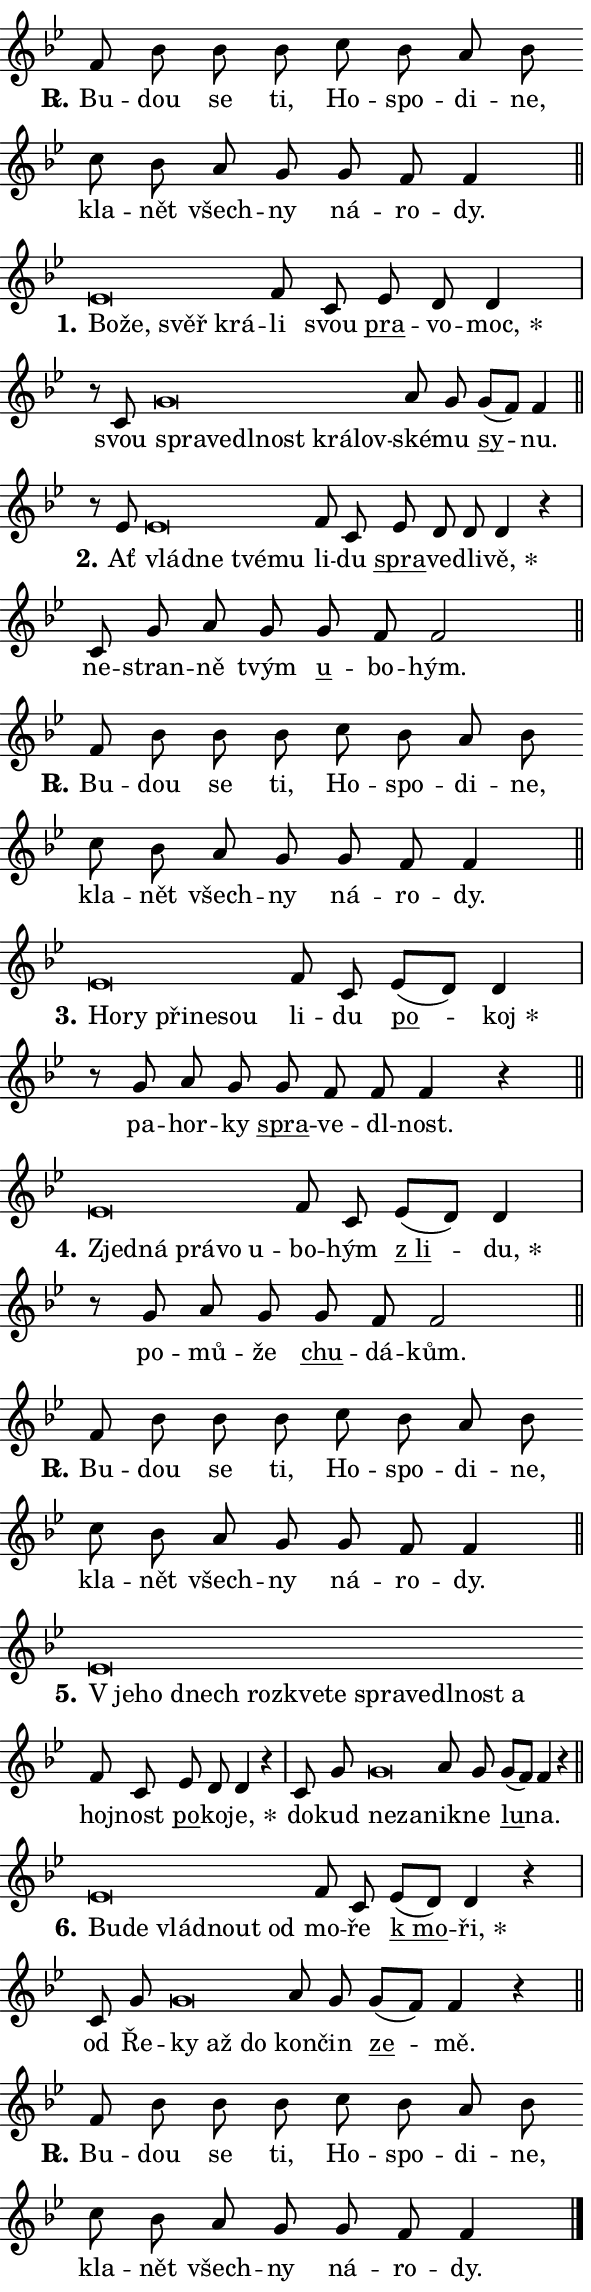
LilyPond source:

\version "2.24.0"
\header { tagline = "" }
\paper {
  indent = 0\cm
  top-margin = 0\cm
  right-margin = 0.13\cm % to fit lyric hyphens
  bottom-margin = 0\cm
  left-margin = 0\cm
  paper-width = 10\cm
  page-breaking = #ly:one-page-breaking
  system-system-spacing.basic-distance = #11
  score-system-spacing.basic-distance = #11
  ragged-last = ##f
}


%% Author: Thomas Morley
%% https://lists.gnu.org/archive/html/lilypond-user/2020-05/msg00002.html
#(define (line-position grob)
"Returns position of @var[grob} in current system:
   @code{'start}, if at first time-step
   @code{'end}, if at last time-step
   @code{'middle} otherwise
"
  (let* ((col (ly:item-get-column grob))
         (ln (ly:grob-object col 'left-neighbor))
         (rn (ly:grob-object col 'right-neighbor))
         (col-to-check-left (if (ly:grob? ln) ln col))
         (col-to-check-right (if (ly:grob? rn) rn col))
         (break-dir-left
           (and
             (ly:grob-property col-to-check-left 'non-musical #f)
             (ly:item-break-dir col-to-check-left)))
         (break-dir-right
           (and
             (ly:grob-property col-to-check-right 'non-musical #f)
             (ly:item-break-dir col-to-check-right))))
        (cond ((eqv? 1 break-dir-left) 'start)
              ((eqv? -1 break-dir-right) 'end)
              (else 'middle))))

#(define (tranparent-at-line-position vctor)
  (lambda (grob)
  "Relying on @code{line-position} select the relevant enry from @var{vctor}.
Used to determine transparency,"
    (case (line-position grob)
      ((end) (not (vector-ref vctor 0)))
      ((middle) (not (vector-ref vctor 1)))
      ((start) (not (vector-ref vctor 2))))))

noteHeadBreakVisibility =
#(define-music-function (break-visibility)(vector?)
"Makes @code{NoteHead}s transparent relying on @var{break-visibility}"
#{
  \override NoteHead.transparent =
    #(tranparent-at-line-position break-visibility)
#})

#(define delete-ledgers-for-transparent-note-heads
  (lambda (grob)
    "Reads whether a @code{NoteHead} is transparent.
If so this @code{NoteHead} is removed from @code{'note-heads} from
@var{grob}, which is supposed to be @code{LedgerLineSpanner}.
As a result ledgers are not printed for this @code{NoteHead}"
    (let* ((nhds-array (ly:grob-object grob 'note-heads))
           (nhds-list
             (if (ly:grob-array? nhds-array)
                 (ly:grob-array->list nhds-array)
                 '()))
           ;; Relies on the transparent-property being done before
           ;; Staff.LedgerLineSpanner.after-line-breaking is executed.
           ;; This is fragile ...
           (to-keep
             (remove
               (lambda (nhd)
                 (ly:grob-property nhd 'transparent #f))
               nhds-list)))
      ;; TODO find a better method to iterate over grob-arrays, similiar
      ;; to filter/remove etc for lists
      ;; For now rebuilt from scratch
      (set! (ly:grob-object grob 'note-heads)  '())
      (for-each
        (lambda (nhd)
          (ly:pointer-group-interface::add-grob grob 'note-heads nhd))
        to-keep))))

squashNotes = {
  \override NoteHead.X-extent = #'(-0.2 . 0.2)
  \override NoteHead.Y-extent = #'(-0.75 . 0)
  \override NoteHead.stencil =
    #(lambda (grob)
       (let ((pos (ly:grob-property grob 'staff-position)))
         (begin
           (if (< pos -7) (display "ERROR: Lower brevis then expected\n") (display ""))
           (if (<= pos -6) ly:text-interface::print ly:note-head::print))))
}
unSquashNotes = {
  \revert NoteHead.X-extent
  \revert NoteHead.Y-extent
  \revert NoteHead.stencil
}

hideNotes = \noteHeadBreakVisibility #begin-of-line-visible
unHideNotes = \noteHeadBreakVisibility #all-visible

% work-around for resetting accidentals
% https://lilypond.org/doc/v2.23/Documentation/notation/displaying-rhythms#unmetered-music
cadenzaMeasure = {
  \cadenzaOff
  \partial 1024 s1024
  \cadenzaOn
}

#(define-markup-command (accent layout props text) (markup?)
  "Underline accented syllable"
  (interpret-markup layout props
    #{\markup \override #'(offset . 4.3) \underline { #text }#}))

responsum = \markup \concat {
  "R" \hspace #-1.05 \path #0.1 #'((moveto 0 0.07) (lineto 0.9 0.8)) \hspace #0.05 "."
}

spaceSize = #0.6828661417322834 % exact space size for TeX Gyre Schola

\layout {
  \context {
    \Staff
    \remove "Time_signature_engraver"
    \override LedgerLineSpanner.after-line-breaking = #delete-ledgers-for-transparent-note-heads
  }
  \context {
    \Lyrics {
      \override LyricSpace.minimum-distance = \spaceSize
      \override LyricText.font-name = #"TeX Gyre Schola"
      \override LyricText.font-size = 1
      \override StanzaNumber.font-name = #"TeX Gyre Schola Bold"
      \override StanzaNumber.font-size = 1
    }
  }
  \context {
    \Score 
    \override NoteHead.text =
      #(lambda (grob) 
        (let ((pos (ly:grob-property grob 'staff-position)))
          #{\markup {
            \combine
              \halign #-0.55 \raise #(if (= pos -6) 0 0.5) \override #'(thickness . 2) \draw-line #'(3.2 . 0)
              \musicglyph "noteheads.sM1"
          }#}))
  }
}

% magnetic-lyrics.ily
%
%   written by
%     Jean Abou Samra <jean@abou-samra.fr>
%     Werner Lemberg <wl@gnu.org>
%
%   adapted by
%     Jiri Hon <jiri.hon@gmail.com>
%
% Version 2022-Apr-15

% https://www.mail-archive.com/lilypond-user@gnu.org/msg149350.html

#(define (Left_hyphen_pointer_engraver context)
   "Collect syllable-hyphen-syllable occurrences in lyrics and store
them in properties.  This engraver only looks to the left.  For
example, if the lyrics input is @code{foo -- bar}, it does the
following.

@itemize @bullet
@item
Set the @code{text} property of the @code{LyricHyphen} grob between
@q{foo} and @q{bar} to @code{foo}.

@item
Set the @code{left-hyphen} property of the @code{LyricText} grob with
text @q{foo} to the @code{LyricHyphen} grob between @q{foo} and
@q{bar}.
@end itemize

Use this auxiliary engraver in combination with the
@code{lyric-@/text::@/apply-@/magnetic-@/offset!} hook."
   (let ((hyphen #f)
         (text #f))
     (make-engraver
      (acknowledgers
       ((lyric-syllable-interface engraver grob source-engraver)
        (set! text grob)))
      (end-acknowledgers
       ((lyric-hyphen-interface engraver grob source-engraver)
        ;(when (not (grob::has-interface grob 'lyric-space-interface))
          (set! hyphen grob)));)
      ((stop-translation-timestep engraver)
       (when (and text hyphen)
         (ly:grob-set-object! text 'left-hyphen hyphen))
       (set! text #f)
       (set! hyphen #f)))))

#(define (lyric-text::apply-magnetic-offset! grob)
   "If the space between two syllables is less than the value in
property @code{LyricText@/.details@/.squash-threshold}, move the right
syllable to the left so that it gets concatenated with the left
syllable.

Use this function as a hook for
@code{LyricText@/.after-@/line-@/breaking} if the
@code{Left_@/hyphen_@/pointer_@/engraver} is active."
   (let ((hyphen (ly:grob-object grob 'left-hyphen #f)))
     (when hyphen
       (let ((left-text (ly:spanner-bound hyphen LEFT)))
         (when (grob::has-interface left-text 'lyric-syllable-interface)
           (let* ((common (ly:grob-common-refpoint grob left-text X))
                  (this-x-ext (ly:grob-extent grob common X))
                  (left-x-ext
                   (begin
                     ;; Trigger magnetism for left-text.
                     (ly:grob-property left-text 'after-line-breaking)
                     (ly:grob-extent left-text common X)))
                  ;; `delta` is the gap width between two syllables.
                  (delta (- (interval-start this-x-ext)
                            (interval-end left-x-ext)))
                  (details (ly:grob-property grob 'details))
                  (threshold (assoc-get 'squash-threshold details 0.2)))
             (when (< delta threshold)
               (let* (;; We have to manipulate the input text so that
                      ;; ligatures crossing syllable boundaries are not
                      ;; disabled.  For languages based on the Latin
                      ;; script this is essentially a beautification.
                      ;; However, for non-Western scripts it can be a
                      ;; necessity.
                      (lt (ly:grob-property left-text 'text))
                      (rt (ly:grob-property grob 'text))
                      (is-space (grob::has-interface hyphen 'lyric-space-interface))
                      (space (if is-space " " ""))
                      (extra-delta (if is-space spaceSize 0))
                      ;; Append new syllable.
                      (ltrt-space (if (and (string? lt) (string? rt))
                                (string-append lt space rt)
                                (make-concat-markup (list lt space rt))))
                      ;; Right-align `ltrt` to the right side.
                      (ltrt-space-markup (grob-interpret-markup
                               grob
                               (make-translate-markup
                                (cons (interval-length this-x-ext) 0)
                                (make-right-align-markup ltrt-space)))))
                 (begin
                   ;; Don't print `left-text`.
                   (ly:grob-set-property! left-text 'stencil #f)
                   ;; Set text and stencil (which holds all collected
                   ;; syllables so far) and shift it to the left.
                   (ly:grob-set-property! grob 'text ltrt-space)
                   (ly:grob-set-property! grob 'stencil ltrt-space-markup)
                   (ly:grob-translate-axis! grob (- (- delta extra-delta)) X))))))))))


#(define (lyric-hyphen::displace-bounds-first grob)
   ;; Make very sure this callback isn't triggered too early.
   (let ((left (ly:spanner-bound grob LEFT))
         (right (ly:spanner-bound grob RIGHT)))
     (ly:grob-property left 'after-line-breaking)
     (ly:grob-property right 'after-line-breaking)
     (ly:lyric-hyphen::print grob)))

squashThreshold = #0.4

\layout {
  \context {
    \Lyrics
    \consists #Left_hyphen_pointer_engraver
    \override LyricText.after-line-breaking =
      #lyric-text::apply-magnetic-offset!
    \override LyricHyphen.stencil = #lyric-hyphen::displace-bounds-first
    \override LyricText.details.squash-threshold = \squashThreshold
    \override LyricHyphen.minimum-distance = 0
    \override LyricHyphen.minimum-length = \squashThreshold
  }
}

squashText = \override LyricText.details.squash-threshold = 9999
unSquashText = \override LyricText.details.squash-threshold = \squashThreshold

leftText = \override LyricText.self-alignment-X = #LEFT
unLeftText = \revert LyricText.self-alignment-X

starOffset = #(lambda (grob) 
                (let ((x_offset (ly:self-alignment-interface::aligned-on-x-parent grob)))
                  (if (= x_offset 0) 0 (+ x_offset 1.2))))

star = #(define-music-function (syllable)(string?)
"Append star separator at the end of a syllable"
#{
  \once \override LyricText.X-offset = #starOffset
  \lyricmode { \markup {
    #syllable
    \override #'((font-name . "TeX Gyre Schola Bold")) \hspace #0.2 \lower #0.65 \larger "*"
  } }
#})

starAccent = #(define-music-function (syllable)(string?)
"Append star separator at the end of a syllable and make accent"
#{
  \once \override LyricText.X-offset = #starOffset
  \lyricmode { \markup {
    \accent #syllable
    \override #'((font-name . "TeX Gyre Schola Bold")) \hspace #0.2 \lower #0.65 \larger "*"
  } }
#})

breath = #(define-music-function (syllable)(string?)
"Append breathing indicator at the end of a syllable"
#{
  \lyricmode { \markup { #syllable "+" } }
#})

optionalBreath = #(define-music-function (syllable)(string?)
"Append optional breathing indicator at the end of a syllable"
#{
  \lyricmode { \markup { #syllable "(+)" } }
#})


\score {
    <<
        \new Voice = "melody" { \cadenzaOn \key bes \major \relative { f'8 bes bes bes \bar "" c bes a bes \bar "" c bes a g \bar "" g f f4 \cadenzaMeasure \bar "||" \break } }
        \new Lyrics \lyricsto "melody" { \lyricmode { \set stanza = \responsum
Bu -- dou se ti, Ho -- spo -- di -- ne, kla -- nět všech -- ny ná -- ro -- dy. } }
    >>
    \layout {}
}

\score {
    <<
        \new Voice = "melody" { \cadenzaOn \key bes \major \relative { \squashNotes es'\breve*1/16 \hideNotes \breve*1/16 \bar "" \breve*1/16 \breve*1/16 \bar "" \unHideNotes \unSquashNotes f8 c \bar "" es d d4 \cadenzaMeasure \bar "|" r8 c \squashNotes g'\breve*1/16 \hideNotes \breve*1/16 \bar "" \breve*1/16 \bar "" \breve*1/16 \bar "" \breve*1/16 \breve*1/16 \bar "" \unHideNotes \unSquashNotes a8 g \bar "" g[( f)] f4 \cadenzaMeasure \bar "||" \break } }
        \new Lyrics \lyricsto "melody" { \lyricmode { \set stanza = "1."
\leftText Bo -- \squashText že, svěř krá -- \unLeftText \unSquashText li svou \markup \accent pra -- vo -- \star moc, svou \leftText spra -- \squashText ve -- dl -- nost krá -- lov -- \unLeftText \unSquashText ské -- mu \markup \accent sy -- nu. } }
    >>
    \layout {}
}

\score {
    <<
        \new Voice = "melody" { \cadenzaOn \key bes \major \relative { r8 es'8 \squashNotes es\breve*1/16 \hideNotes \breve*1/16 \bar "" \breve*1/16 \breve*1/16 \bar "" \unHideNotes \unSquashNotes f8 c \bar "" es d d d4 r \cadenzaMeasure \bar "|" c8 g' a g \bar "" g f f2 \cadenzaMeasure \bar "||" \break } }
        \new Lyrics \lyricsto "melody" { \lyricmode { \set stanza = "2."
Ať \leftText vlád -- \squashText ne tvé -- mu \unLeftText \unSquashText li -- du \markup \accent spra -- ve -- dli -- \star vě, ne -- stran -- ně tvým \markup \accent u -- bo -- hým. } }
    >>
    \layout {}
}

\score {
    <<
        \new Voice = "melody" { \cadenzaOn \key bes \major \relative { f'8 bes bes bes \bar "" c bes a bes \bar "" c bes a g \bar "" g f f4 \cadenzaMeasure \bar "||" \break } }
        \new Lyrics \lyricsto "melody" { \lyricmode { \set stanza = \responsum
Bu -- dou se ti, Ho -- spo -- di -- ne, kla -- nět všech -- ny ná -- ro -- dy. } }
    >>
    \layout {}
}

\score {
    <<
        \new Voice = "melody" { \cadenzaOn \key bes \major \relative { \squashNotes es'\breve*1/16 \hideNotes \breve*1/16 \bar "" \breve*1/16 \bar "" \breve*1/16 \breve*1/16 \bar "" \unHideNotes \unSquashNotes f8 c \bar "" es[( d)] d4 \cadenzaMeasure \bar "|" r8 g a g \bar "" g f f f4 r \cadenzaMeasure \bar "||" \break } }
        \new Lyrics \lyricsto "melody" { \lyricmode { \set stanza = "3."
\leftText Ho -- \squashText ry při -- ne -- sou \unLeftText \unSquashText li -- du \markup \accent po -- \star koj pa -- hor -- ky \markup \accent spra -- ve -- dl -- nost. } }
    >>
    \layout {}
}

\score {
    <<
        \new Voice = "melody" { \cadenzaOn \key bes \major \relative { \squashNotes es'\breve*1/16 \hideNotes \breve*1/16 \bar "" \breve*1/16 \bar "" \breve*1/16 \breve*1/16 \bar "" \unHideNotes \unSquashNotes f8 c \bar "" es[( d)] d4 \cadenzaMeasure \bar "|" r8 g a g \bar "" g f f2 \cadenzaMeasure \bar "||" \break } }
        \new Lyrics \lyricsto "melody" { \lyricmode { \set stanza = "4."
\leftText Zjed -- \squashText ná prá -- vo u -- \unLeftText \unSquashText bo -- hým \markup \accent "z li" -- \star du, po -- mů -- že \markup \accent chu -- dá -- kům. } }
    >>
    \layout {}
}

\score {
    <<
        \new Voice = "melody" { \cadenzaOn \key bes \major \relative { f'8 bes bes bes \bar "" c bes a bes \bar "" c bes a g \bar "" g f f4 \cadenzaMeasure \bar "||" \break } }
        \new Lyrics \lyricsto "melody" { \lyricmode { \set stanza = \responsum
Bu -- dou se ti, Ho -- spo -- di -- ne, kla -- nět všech -- ny ná -- ro -- dy. } }
    >>
    \layout {}
}

\score {
    <<
        \new Voice = "melody" { \cadenzaOn \key bes \major \relative { \squashNotes es'\breve*1/16 \hideNotes \breve*1/16 \bar "" \breve*1/16 \bar "" \breve*1/16 \bar "" \breve*1/16 \bar "" \breve*1/16 \bar "" \breve*1/16 \bar "" \breve*1/16 \bar "" \breve*1/16 \bar "" \breve*1/16 \breve*1/16 \bar "" \unHideNotes \unSquashNotes f8 c \bar "" es d d4 r \cadenzaMeasure \bar "|" c8 g' \bar "" \squashNotes g\breve*1/16 \hideNotes \breve*1/16 \bar "" \unHideNotes \unSquashNotes a8 g \bar "" g[( f)] f4 r \cadenzaMeasure \bar "||" \break } }
        \new Lyrics \lyricsto "melody" { \lyricmode { \set stanza = "5."
\leftText "V je" -- \squashText ho dnech roz -- kve -- te spra -- ve -- dl -- nost a \unLeftText \unSquashText hoj -- nost \markup \accent po -- ko -- \star je, do -- kud \leftText ne -- \squashText za -- \unLeftText \unSquashText nik -- ne \markup \accent lu -- na. } }
    >>
    \layout {}
}

\score {
    <<
        \new Voice = "melody" { \cadenzaOn \key bes \major \relative { \squashNotes es'\breve*1/16 \hideNotes \breve*1/16 \bar "" \breve*1/16 \bar "" \breve*1/16 \breve*1/16 \bar "" \unHideNotes \unSquashNotes f8 c \bar "" es[( d)] d4 r \cadenzaMeasure \bar "|" c8 g' \bar "" \squashNotes g\breve*1/16 \hideNotes \breve*1/16 \breve*1/16 \bar "" \unHideNotes \unSquashNotes a8 g \bar "" g[( f)] f4 r \cadenzaMeasure \bar "||" \break } }
        \new Lyrics \lyricsto "melody" { \lyricmode { \set stanza = "6."
\leftText Bu -- \squashText de vlád -- nout od \unLeftText \unSquashText mo -- ře \markup \accent "k mo" -- \star ři, od Ře -- \leftText ky \squashText až do \unLeftText \unSquashText kon -- čin \markup \accent ze -- mě. } }
    >>
    \layout {}
}

\score {
    <<
        \new Voice = "melody" { \cadenzaOn \key bes \major \relative { f'8 bes bes bes \bar "" c bes a bes \bar "" c bes a g \bar "" g f f4 \cadenzaMeasure \bar "||" \break } \bar "|." }
        \new Lyrics \lyricsto "melody" { \lyricmode { \set stanza = \responsum
Bu -- dou se ti, Ho -- spo -- di -- ne, kla -- nět všech -- ny ná -- ro -- dy. } }
    >>
    \layout {}
}
